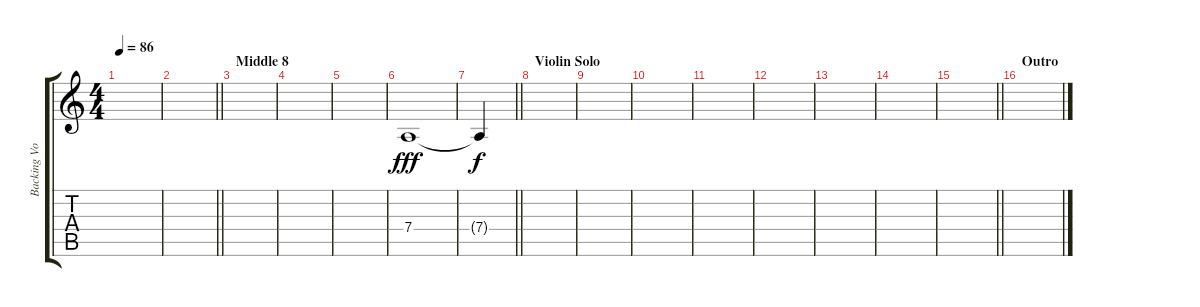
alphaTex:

\track ("Backing Vocals" "Backing Vo") {instrument choiraahs}
\staff {score tabs}
\tuning (E4 B3 G3 D3 A2 E2) {hide}
\ts (4 4)
\tempo 86
\clef g2
\ks c
|
\barLineRight lightlight
|
\section ("" "Middle 8")
|
|
|
7.4.1{dy fff} |
\barLineRight lightlight
7.4{t}.4{dy f} |
\section ("" "Violin Solo")
|
|
|
|
|
|
|
\barLineRight lightlight
|
\section ("" "Outro")
